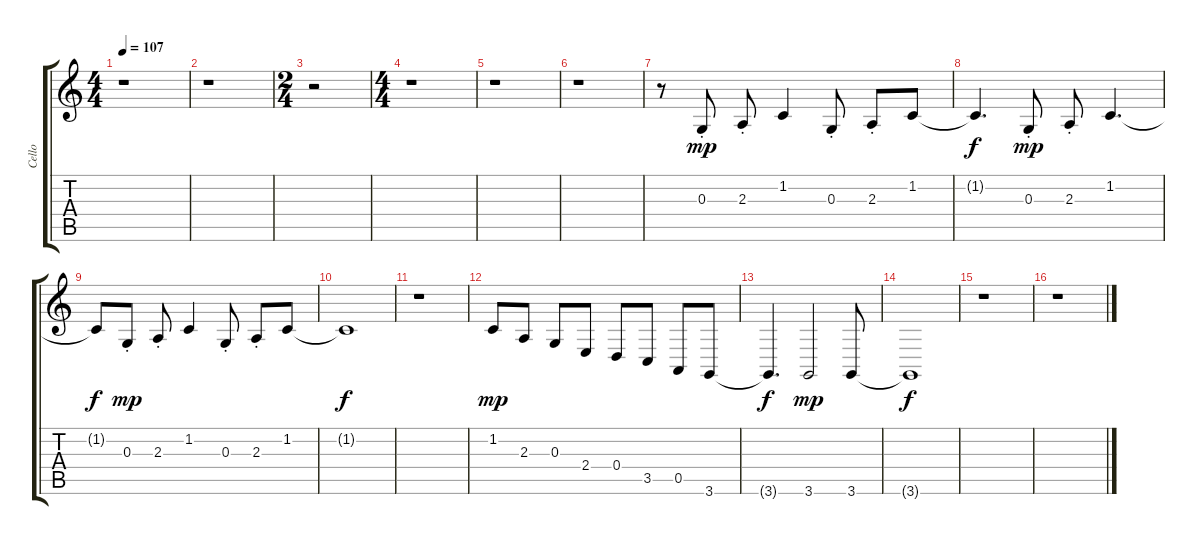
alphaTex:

\track ("Cello" "Cello") {instrument cello}
\staff {score tabs}
\tuning (E4 B3 G3 D3 A2 E2) {hide}
\ts (4 4)
\tempo 107
\clef g2
\ks c
r.1{dy f} |
r.1 |
\ts (2 4)
r.2 |
\ts (4 4)
r.1 |
r.1 |
r.1 |
r.8 0.3{st}.8{dy mp} 2.3{st}.8 1.2.4 0.3{st}.8 2.3{st}.8 1.2.8 |
1.2{t}.4{d dy f} 0.3{st}.8{dy mp} 2.3{st}.8 1.2.4{d} |
1.2{t}.8{dy f} 0.3{st}.8{dy mp} 2.3{st}.8 1.2.4 0.3{st}.8 2.3{st}.8 1.2.8 |
1.2{t}.1{dy f} |
r.1 |
1.2.8{dy mp} 2.3.8 0.3.8 2.4.8 0.4.8 3.5.8 0.5.8 3.6.8 |
3.6{t}.4{d dy f} 3.6.2{dy mp} 3.6.8 |
3.6{t}.1{dy f} |
r.1 |
r.1
